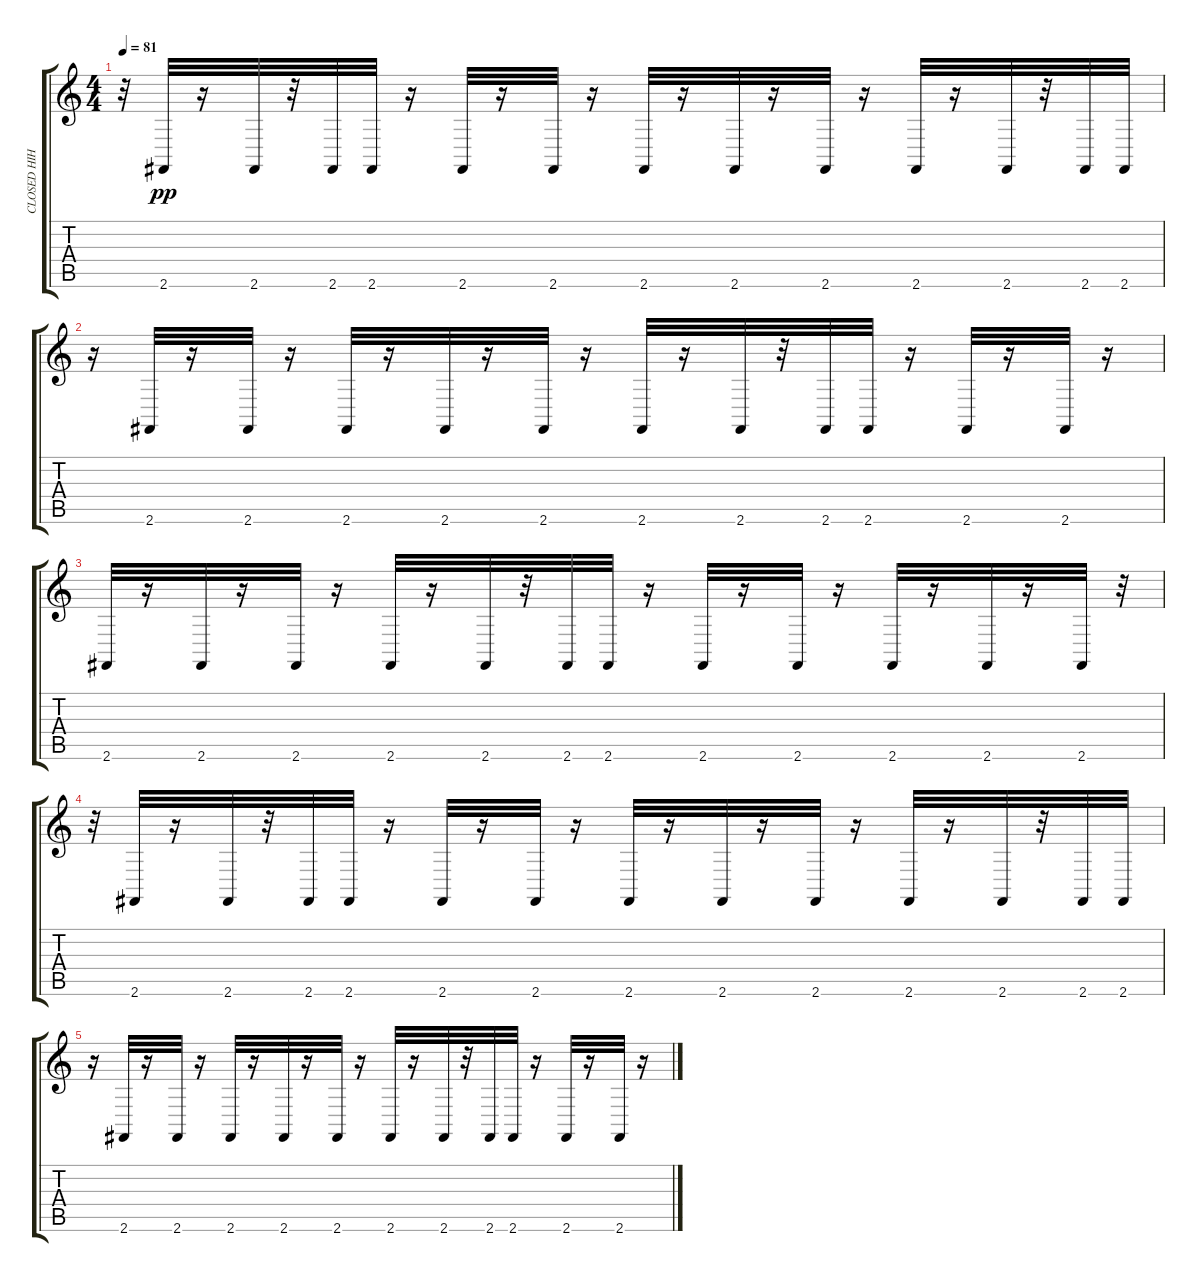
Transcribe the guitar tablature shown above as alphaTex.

\track ("CLOSED HIHAT." "CLOSED HIH") {instrument acousticgrandpiano}
\staff {score tabs}
\tuning (E4 B3 G3 D3 A2 E2) {hide}
\ts (4 4)
\tempo 81
\clef g2
\ks c
r.32{dy pp} 2.6.32 r.16 2.6.32 r.32 2.6.32 2.6.32 r.16 2.6.32 r.16 2.6.32 r.16 2.6.32 r.16 2.6.32 r.16 2.6.32 r.16 2.6.32 r.16 2.6.32 r.32 2.6.32 2.6.32 |
r.16 2.6.32 r.16 2.6.32 r.16 2.6.32 r.16 2.6.32 r.16 2.6.32 r.16 2.6.32 r.16 2.6.32 r.32 2.6.32 2.6.32 r.16 2.6.32 r.16 2.6.32 r.16 |
2.6.32 r.16 2.6.32 r.16 2.6.32 r.16 2.6.32 r.16 2.6.32 r.32 2.6.32 2.6.32 r.16 2.6.32 r.16 2.6.32 r.16 2.6.32 r.16 2.6.32 r.16 2.6.32 r.32 |
r.32 2.6.32 r.16 2.6.32 r.32 2.6.32 2.6.32 r.16 2.6.32 r.16 2.6.32 r.16 2.6.32 r.16 2.6.32 r.16 2.6.32 r.16 2.6.32 r.16 2.6.32 r.32 2.6.32 2.6.32 |
r.16 2.6.32 r.16 2.6.32 r.16 2.6.32 r.16 2.6.32 r.16 2.6.32 r.16 2.6.32 r.16 2.6.32 r.32 2.6.32 2.6.32 r.16 2.6.32 r.16 2.6.32 r.16
